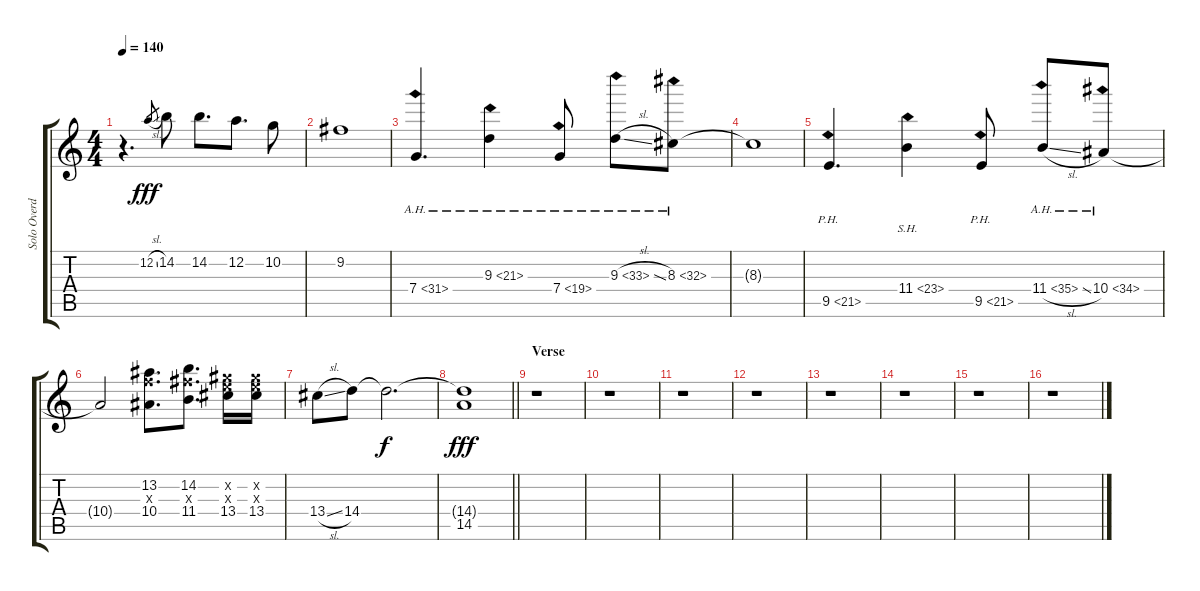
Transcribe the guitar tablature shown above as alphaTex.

\track ("Solo Overdub" "Solo Overd") {instrument overdrivenguitar}
\staff {score tabs}
\tuning (D4 A3 F3 C3 G2 D2) {hide}
\ts (4 4)
\tempo 140
\clef g2
\ks c
r.4{d dy fff} 12.2{sl}.8{gr} 14.2.8 14.2.8{d} 12.2.8{d} 10.2.8 |
9.2.1 |
7.4{ah 24}.4{d} 9.3{ah 12}.4 7.4{ah 12}.8 9.3{ah 24 sl}.8 8.3{ah 24}.8 |
8.3{t}.1 |
9.5{ph 12}.4{d} 11.4{sh 12}.4 9.5{ph 12}.8 11.4{ah 24 sl}.8 10.4{ah 24}.8 |
10.4{t}.2 (13.2 12.3{x} 10.4).8{d} (14.2 13.3{x} 11.4).8{d} (11.2{x} 11.3{x} 13.4).16 (11.2{x} 11.3{x} 13.4).16 |
13.4{sl}.8 14.4.8 14.4{t}.2{d dy f} |
\barLineRight lightlight
(14.4{t} 14.5).1{dy fff} |
\section ("" "Verse")
r.1 |
r.1 |
r.1 |
r.1 |
r.1 |
r.1 |
r.1 |
r.1
